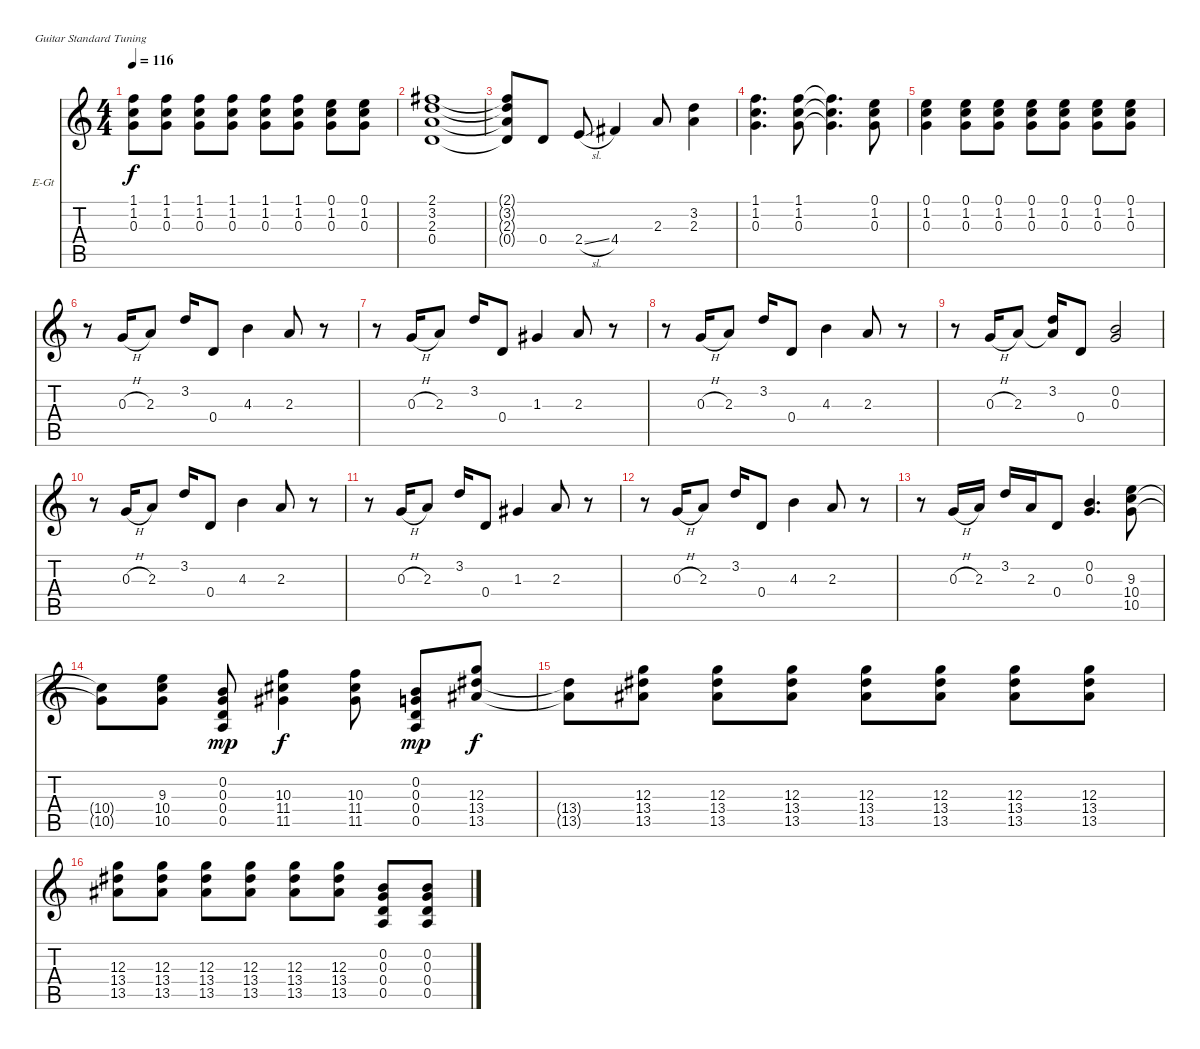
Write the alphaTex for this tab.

\defaultSystemsLayout 4
\bracketExtendMode nobrackets
\firstSystemTrackNameOrientation horizontal
\otherSystemsTrackNameOrientation horizontal
\track ("Mike McCready (Drive)" "E-Gt") {instrument overdrivenguitar}
\staff {score tabs}
\tuning (E4 B3 G3 D3 A2 E2)
\ts (4 4)
\tempo 116
\clef g2
\ks c
(1.1 1.2 0.3).8{dy f} (1.1 1.2 0.3).8 (1.1 1.2 0.3).8 (1.1 1.2 0.3).8 (1.1 1.2 0.3).8 (1.1 1.2 0.3).8 (0.1 1.2 0.3).8 (0.1 1.2 0.3).8 |
(2.1 3.2 2.3 0.4).1 |
(2.1{t} 3.2{t} 2.3{t} 0.4{t}).8 0.4.8 2.4{sl}.8 4.4.4 2.3.8 (3.2 2.3).4 |
(1.1 1.2 0.3).4{d} (1.1 1.2 0.3).8 (1.1{t} 1.2{t} 0.3{t}).4{d} (0.1 1.2 0.3).8 |
(0.1 1.2 0.3).4 (0.1 1.2 0.3).8 (0.1 1.2 0.3).8 (0.1 1.2 0.3).8 (0.1 1.2 0.3).8 (0.1 1.2 0.3).8 (0.1 1.2 0.3).8 |
r.8 0.3{h}.16 2.3.8 3.2.16 0.4.8 4.3.4 2.3.8 r.8 |
r.8 0.3{h}.16 2.3.8 3.2.16 0.4.8 1.3.4 2.3.8 r.8 |
r.8 0.3{h}.16 2.3.8 3.2.16 0.4.8 4.3.4 2.3.8 r.8 |
r.8 0.3{h}.16 2.3.8 (3.2 2.3{t}).16 0.4.8 (0.2 0.3).2 |
r.8 0.3{h}.16 2.3.8 3.2.16 0.4.8 4.3.4 2.3.8 r.8 |
r.8 0.3{h}.16 2.3.8 3.2.16 0.4.8 1.3.4 2.3.8 r.8 |
r.8 0.3{h}.16 2.3.8 3.2.16 0.4.8 4.3.4 2.3.8 r.8 |
r.8 0.3{h}.16 2.3.16 3.2.16 2.3.16 0.4.8 (0.2 0.3).4{d} (9.3 10.4 10.5).8 |
(10.4{t} 10.5{t}).8 (9.3 10.4 10.5).8 (0.2 0.3 0.4 0.5).8{dy mp} (10.3 11.4 11.5).4{dy f} (10.3 11.4 11.5).8 (0.2 0.3 0.4 0.5).8{dy mp} (12.3 13.4 13.5).8{dy f} |
(13.4{t} 13.5{t}).8 (12.3 13.4 13.5).8 (12.3 13.4 13.5).8 (12.3 13.4 13.5).8 (12.3 13.4 13.5).8 (12.3 13.4 13.5).8 (12.3 13.4 13.5).8 (12.3 13.4 13.5).8 |
(12.3 13.4 13.5).8 (12.3 13.4 13.5).8 (12.3 13.4 13.5).8 (12.3 13.4 13.5).8 (12.3 13.4 13.5).8 (12.3 13.4 13.5).8 (0.2 0.3 0.4 0.5).8 (0.2 0.3 0.4 0.5).8
